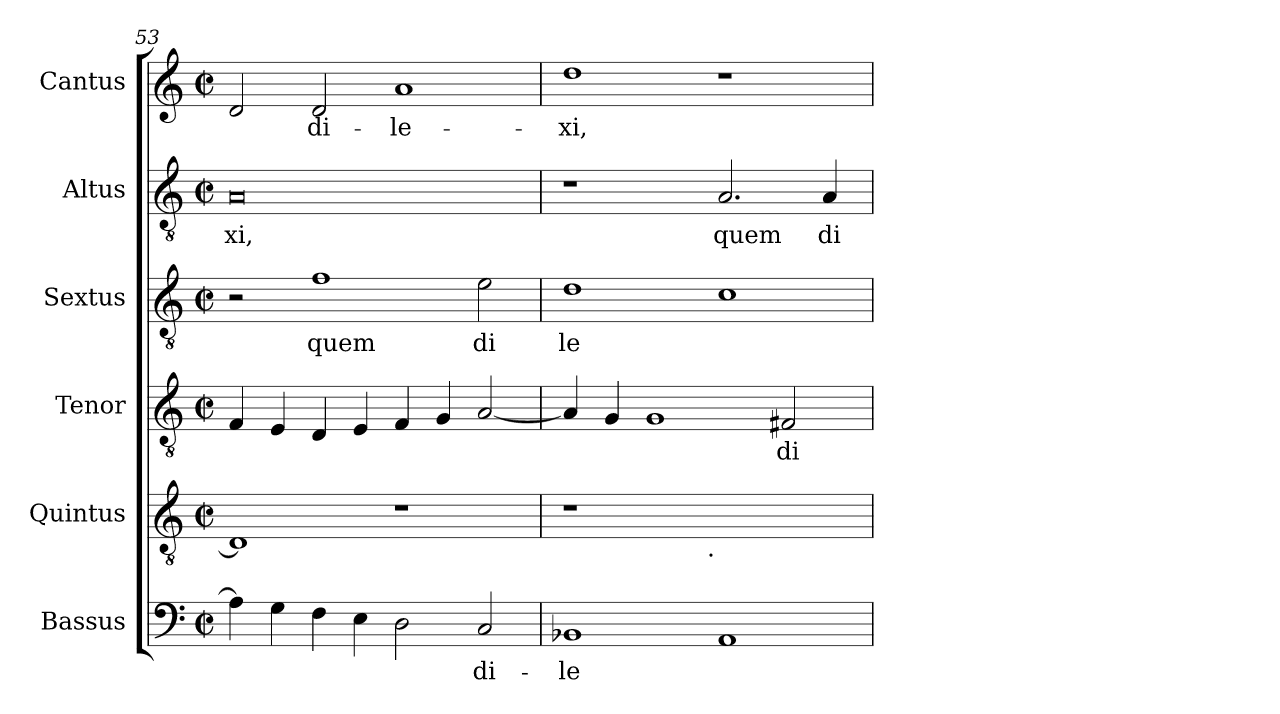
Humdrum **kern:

**kern	**text	**kern	**text	**kern	**text	**kern	**text	**kern	**text	**kern	**text
*part6	*part6	*part5	*part5	*part4	*part4	*part3	*part3	*part2	*part2	*part1	*part1
*staff6	*staff6	*staff5	*staff5	*staff4	*staff4	*staff3	*staff3	*staff2	*staff2	*staff1	*staff1
*I"Bassus	*	*I"Quintus	*	*I"Tenor	*	*I"Sextus	*	*I"Altus	*	*I"Cantus	*
*clefF4	*	*clefGv2	*	*clefGv2	*	*clefGv2	*	*clefGv2	*	*clefG2	*
*k[]	*	*k[]	*	*k[]	*	*k[]	*	*k[]	*	*k[]	*
*C:	*	*C:	*	*C:	*	*C:	*	*C:	*	*C:	*
*M2/2	*	*M2/2	*	*M2/2	*	*M2/2	*	*M2/2	*	*M2/2	*
*met(c|)	*	*met(c|)	*	*met(c|)	*	*met(c|)	*	*met(c|)	*	*met(c|)	*
=53	=53	=53	=53	=53	=53	=53	=53	=53	=53	=53	=53
!	!LO:LY:b:cj	!	!LO:LY:b:cj	!	!LO:LY:b:cj	!	!	!	!LO:LY:b:cj	!	!LO:LY:b:cj
4A\]	.	1D]	.	4F/	.	2r	.	0A	xi,	2d/	.
!	!LO:LY:b:cj	!	!	!	!LO:LY:b:cj	!	!	!	!	!	!
4G\	.	.	.	4E/	.	.	.	.	.	.	.
!	!LO:LY:b:cj	!	!	!	!LO:LY:b:cj	!	!LO:LY:b:cj	!	!	!	!LO:LY:b:cj
4F\	.	.	.	4D/	.	1f	quem	.	.	2d/	di-
!	!LO:LY:b:cj	!	!	!	!LO:LY:b:cj	!	!	!	!	!	!
4E\	.	.	.	4E/	.	.	.	.	.	.	.
!	!LO:LY:b:cj	!	!	!	!LO:LY:b:cj	!	!	!	!	!	!LO:LY:b:cj
2D\	.	1r	.	4F/	.	.	.	.	.	1a	-le-
!	!	!	!	!	!LO:LY:b:cj	!	!	!	!	!	!
.	.	.	.	4G/	.	.	.	.	.	.	.
!	!LO:LY:b:cj	!	!	!	!LO:LY:b:cj	!	!LO:LY:b:cj	!	!	!	!
2C/	di-	.	.	[<2A/	.	2e\	di	.	.	.	.
=54	=54	=54	=54	=54	=54	=54	=54	=54	=54	=54	=54
!	!LO:LY:b:cj	!	!	!	!LO:LY:b:cj	!	!LO:LY:b:cj	!	!	!	!LO:LY:b:cj
*	*	*^	*	*	*	*	*	*	*	*	*
1BB-X	-le-	1r	2ryy	.	4A/]	.	1d	le	1r	.	1dd	-xi,
!	!	!	!	!	!	!LO:LY:b:cj	!	!	!	!	!	!
.	.	.	.	.	4G/	.	.	.	.	.	.	.
!	!	!	!	!	!	!LO:LY:b:cj	!	!	!	!	!	!
.	.	.	4...ryy	.	1G	.	.	.	.	.	.	.
!	!	!	!LO:TX:b:t=.	!	!	!	!	!	!	!	!	!
.	.	.	1ryy	.	.	.	.	.	.	.	.	.
!	!LO:LY:b:cj	!	!	!	!	!	!	!LO:LY:b:cj	!	!LO:LY:b:cj	!	!
1AA	--	1ryy	.	.	.	.	1c	.	2.A/	quem	1r	.
!	!	!	!	!	!	!LO:LY:b:cj	!	!	!	!	!	!
.	.	.	.	.	2F#/	di	.	.	.	.	.	.
!	!	!	!	!	!	!	!	!	!	!LO:LY:b:cj	!	!
.	.	.	.	.	.	.	.	.	4A/	di	.	.
.	.	.	32ryy	.	.	.	.	.	.	.	.	.
*	*	*v	*v	*	*	*	*	*	*	*	*	*
=	=	=	=	=	=	=	=	=	=	=	=
*-	*-	*-	*-	*-	*-	*-	*-	*-	*-	*-	*-
